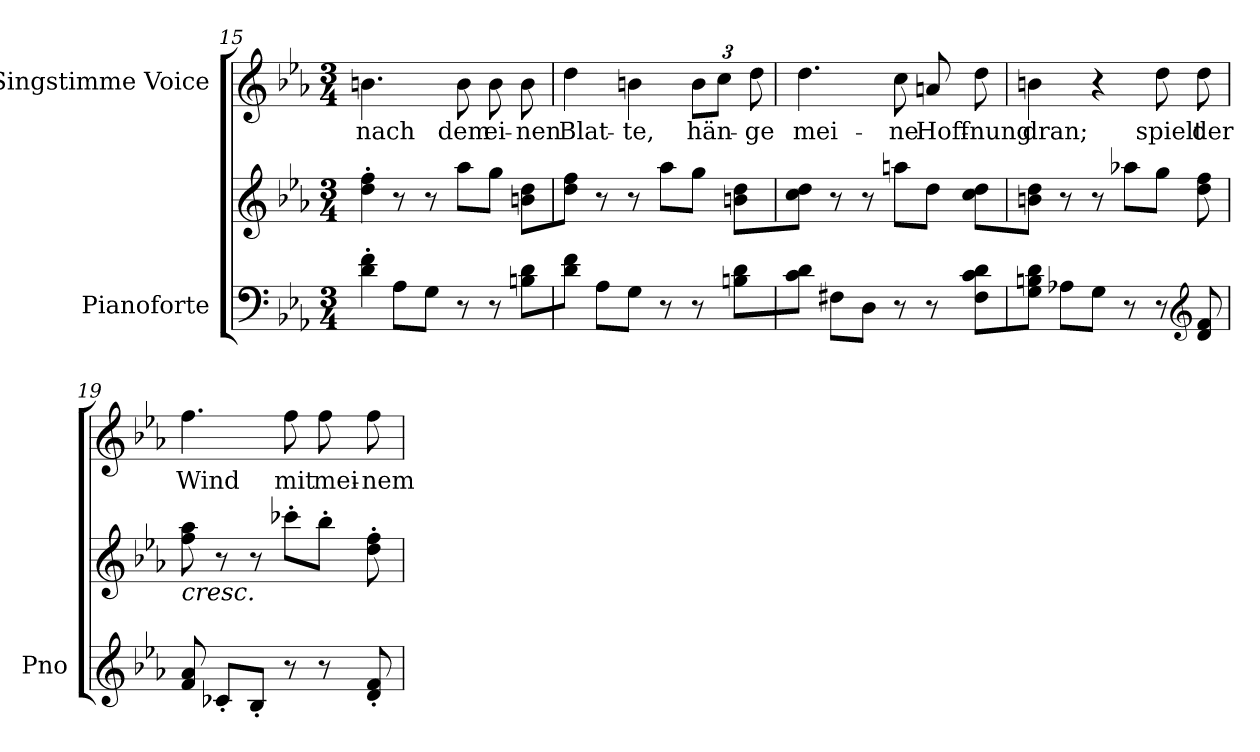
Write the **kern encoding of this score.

**kern	**kern	**kern	**text
*part2	*part2	*part1	*part1
*staff3	*staff2	*staff1	*staff1
*I"Pianoforte	*	*I"Singstimme Voice	*
*I'Pno	*	*	*
*clefF4	*clefG2	*clefG2	*
*k[b-e-a-]	*k[b-e-a-]	*k[b-e-a-]	*
*M3/4	*M3/4	*M3/4	*
=15	=15	=15	=15
!	!	!	!LO:LY:b
8d\' 8f\'J	8dd\' 8ff\'J	4.bn\	nach
8A-\L	8r	.	.
8G\J	8r	.	.
!	!	!	!LO:LY:b
8r	8aa-\L	8b\	dem
!	!	!	!LO:LY:b
8r	8gg\J	8b\	ei-
!	!	!	!LO:LY:b
8Bn\ 8d\L	8bn\ 8dd\L	8b\	-nen
=16	=16	=16	=16
!	!	!	!LO:LY:b
8d\ 8f\J	8dd\ 8ff\J	4dd\	Blat-
8A-\L	8r	.	.
!	!	!	!LO:LY:b
8G\J	8r	4bn\	-te,
8r	8aa-\L	.	.
*	*	*Xbrackettup	*
!	!	!	!LO:LY:b
8r	8gg\J	12b\L	hän-
.	.	12cc\J	.
8Bn\ 8d\L	8bn\ 8dd\L	.	.
!	!	!	!LO:LY:b
.	.	12dd\	-ge
=17	=17	=17	=17
!	!	!	!LO:LY:b
8c\ 8d\J	8cc\ 8dd\J	4.dd\	mei-
8F#X\L	8r	.	.
8D\J	8r	.	.
!	!	!	!LO:LY:b
8r	8aan\L	8cc\	-ne
!	!	!	!LO:LY:b
8r	8dd\J	8an/	Hoff-
!	!	!	!LO:LY:b
8F#\ 8c\ 8d\L	8cc\ 8dd\L	8dd\	-nung
=18	=18	=18	=18
!	!	!	!LO:LY:b
8G\ 8Bn\ 8d\J	8bn\ 8dd\J	4bn\	dran;
8A-X\L	8r	.	.
8G\J	8r	4r	.
8r	8aa-X\L	.	.
!	!	!	!LO:LY:b
8r	8gg\J	8dd\	spielt
*clefG2	*	*	*
!	!	!	!LO:LY:b
8d/ 8f/	8dd\ 8ff\	8dd\	der
!!LO:LB:g=z
=19	=19	=19	=19
!	!LO:TX:b:i:t=cresc.	!	!
!	!	!	!LO:LY:b
8f/ 8a-/	8ff\ 8aa-\	4.ff\	Wind
8c-X'/L	8r	.	.
8B-'/J	8r	.	.
!	!	!	!LO:LY:b
8r	8ccc-X'\L	8ff\	mit
!	!	!	!LO:LY:b
8r	8bb-'\J	8ff\	mei-
!	!	!	!LO:LY:b
8d/' 8f/'	8dd\' 8ff\'	8ff\	-nem
=	=	=	=
*-	*-	*-	*-
